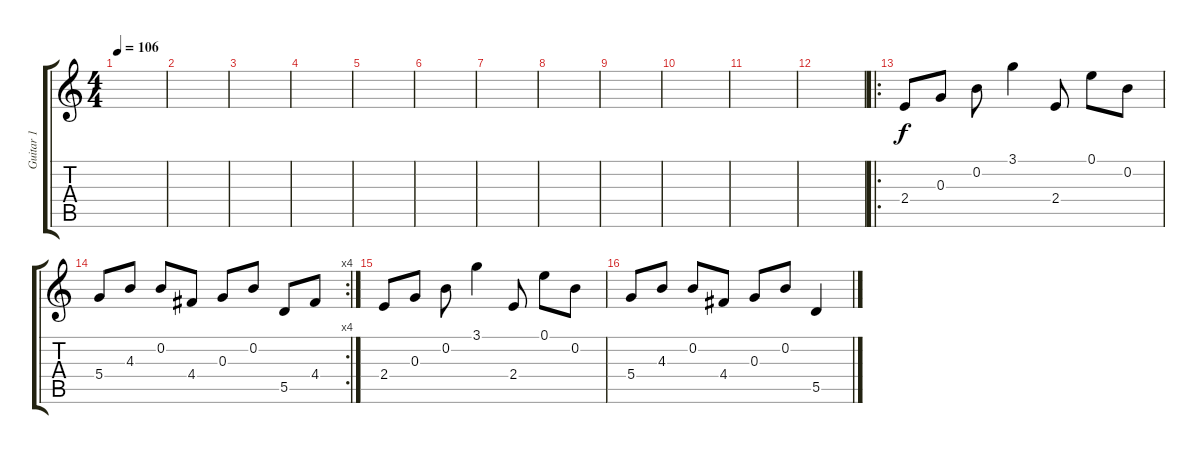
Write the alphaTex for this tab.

\track ("Guitar 1" "Guitar 1") {instrument electricguitarclean}
\staff {score tabs}
\tuning (E4 B3 G3 D3 A2 E2) {hide}
\ts (4 4)
\tempo 106
\clef g2
\ks c
|
|
|
|
|
|
|
|
|
|
|
|
\ro
2.4.8 0.3.8 0.2.8 3.1.4 2.4.8 0.1.8 0.2.8 |
\rc 4
5.4.8 4.3.8 0.2.8 4.4.8 0.3.8 0.2.8 5.5.8 4.4.8 |
2.4.8 0.3.8 0.2.8 3.1.4 2.4.8 0.1.8 0.2.8 |
5.4.8 4.3.8 0.2.8 4.4.8 0.3.8 0.2.8 5.5.4
